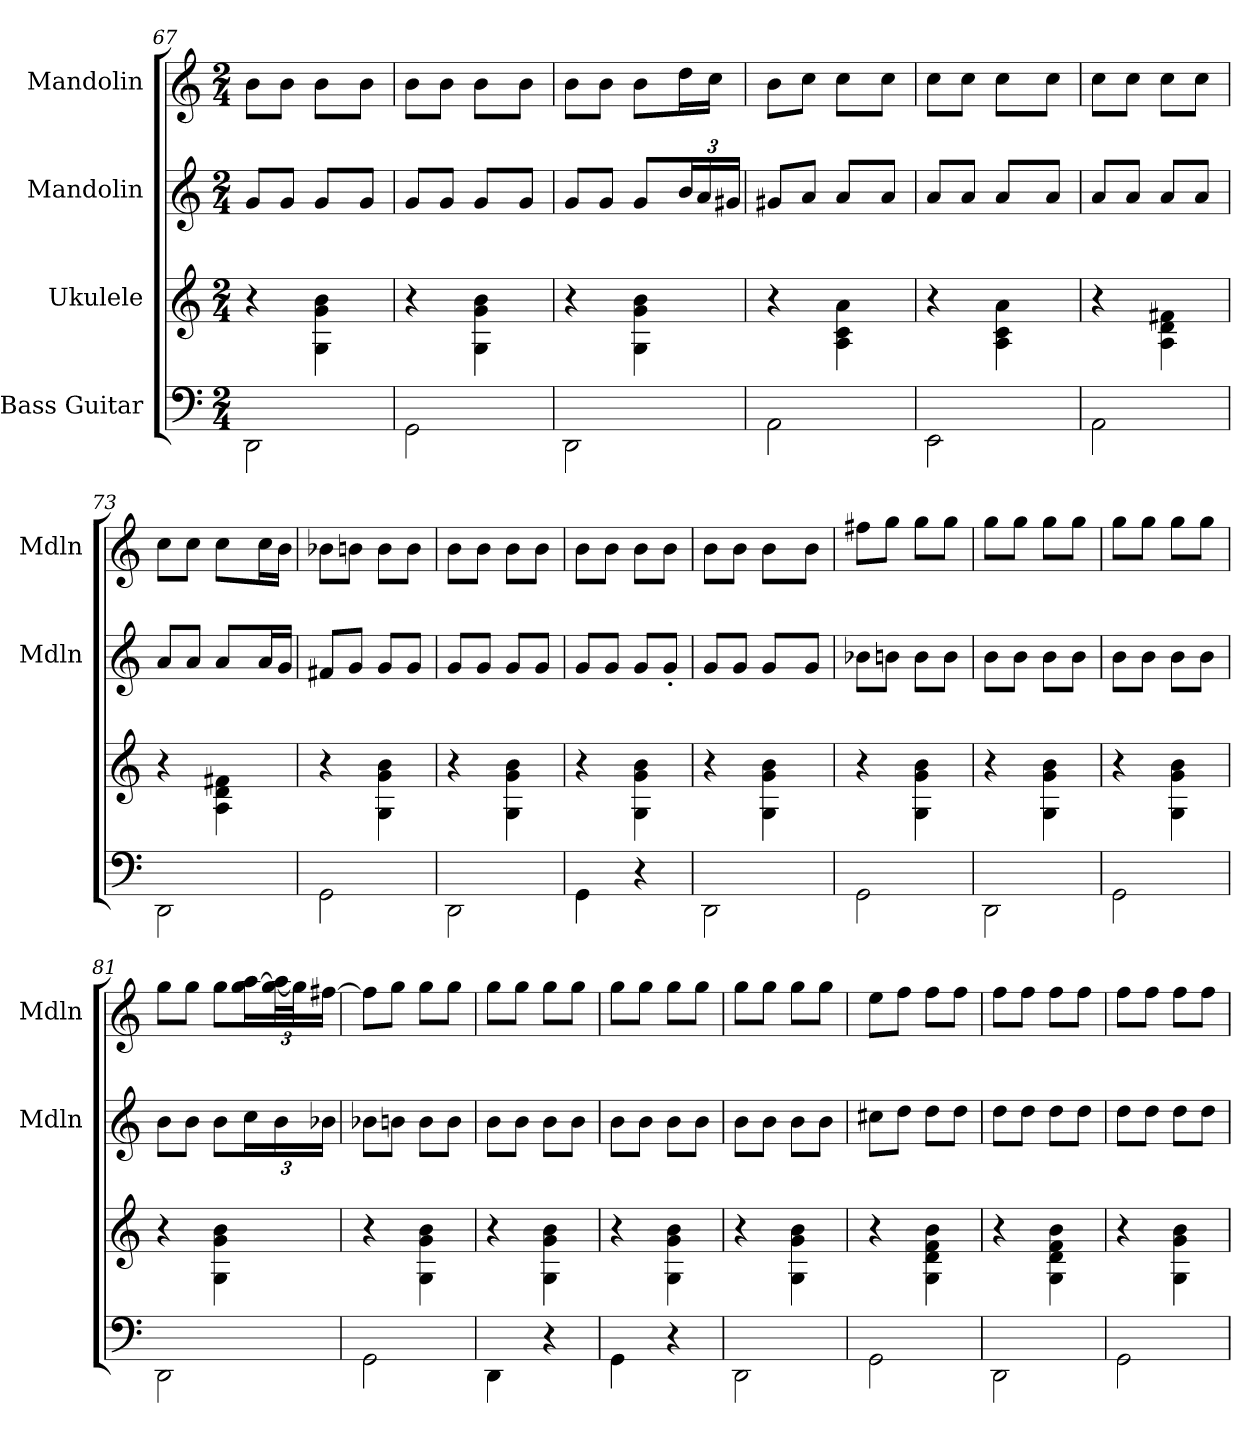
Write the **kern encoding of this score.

**kern	**kern	**kern	**kern
*part4	*part3	*part2	*part1
*staff4	*staff3	*staff2	*staff1
*I"Bass Guitar	*I"Ukulele	*I"Mandolin	*I"Mandolin
*	*	*I'Mdln	*I'Mdln
!!LO:PB:g=z
*	*	*clefG2	*clefG2
*k[]	*k[]	*k[]	*k[]
*M2/4	*M2/4	*M2/4	*M2/4
=67	=67	=67	=67
*	*	*	*^
2DD\	4r	8g/L	8b\L	3ryy
.	.	8g/J	8b\J	.
.	4G\ 4g\ 4b\	8g/L	8b\L	.
*	*	*	*MM131	*
.	.	.	.	6ryy
.	.	8g/J	8b\J	.
=68	=68	=68	=68	=68
2GG\	4r	8g/L	8b\L	3ryy
.	.	8g/J	8b\J	.
.	4G\ 4g\ 4b\	8g/L	8b\L	.
*	*	*	*MM132	*
.	.	.	.	6ryy
.	.	8g/J	8b\J	.
=69	=69	=69	=69	=69
2DD\	4r	8g/L	8b\L	3ryy
.	.	8g/J	8b\J	.
.	4G\ 4g\ 4b\	8g/L	8b\L	.
*	*	*	*MM133	*
.	.	.	.	6ryy
*	*	*Xbrackettup	*	*
.	.	24b/L	16dd\L	.
.	.	24a/	.	.
.	.	.	16cc\JJ	.
.	.	24g#X/JJ	.	.
!!LO:LB:g=z	!!
=70	=70	=70	=70	=70
2AA\	4r	8g#X/L	8b\L	3ryy
.	.	8a/J	8cc\J	.
.	4A\ 4c\ 4a\	8a/L	8cc\L	.
*	*	*	*MM134	*
.	.	.	.	6ryy
.	.	8a/J	8cc\J	.
=71	=71	=71	=71	=71
2EE\	4r	8a/L	8cc\L	3ryy
.	.	8a/J	8cc\J	.
.	4A\ 4c\ 4a\	8a/L	8cc\L	.
.	.	.	.	48ryy
*	*	*	*MM135	*
.	.	.	.	12..ryy
.	.	8a/J	8cc\J	.
*	*	*	*v	*v
=72	=72	=72	=72
2AA\	4r	8a/L	8cc\L
.	.	8a/J	8cc\J
.	4A\ 4d\ 4f#\	8a/L	8cc\L
*	*	*	*MM136
.	.	8a/J	8cc\J
=73	=73	=73	=73
*	*	*	*^
2DD\	4r	8a/L	8cc\L	3ryy
.	.	8a/J	8cc\J	.
.	4A\ 4d\ 4f#\	8a/L	8cc\L	.
.	.	.	.	48ryy
*	*	*	*MM137	*
.	.	.	.	12..ryy
.	.	16a/L	16cc\L	.
.	.	16g/JJ	16b\JJ	.
*	*	*	*v	*v
=74	=74	=74	=74
2GG\	4r	8f#X/L	8b-X\L
.	.	8g/J	8bn\J
.	4G\ 4g\ 4b\	8g/L	8b\L
*	*	*	*MM138
.	.	8g/J	8b\J
=75	=75	=75	=75
2DD\	4r	8g/L	8b\L
.	.	8g/J	8b\J
.	4G\ 4g\ 4b\	8g/L	8b\L
*	*	*	*MM139
.	.	8g/J	8b\J
=76	=76	=76	=76
4GG\	4r	8g/L	8b\L
*	*	*	*MM140
.	.	8g/J	8b\J
4r	4G\ 4g\ 4b\	8g/L	8b\L
.	.	8g'/J	8b\J
!!LO:LB:g=z
=77	=77	=77	=77
*	*	*	*^
2DD\	4r	8g/L	8b\L	3ryy
.	.	8g/J	8b\J	.
.	4G\ 4g\ 4b\	8g/L	8b\L	.
.	.	.	.	48ryy
*	*	*	*MM141	*
.	.	.	.	12..ryy
.	.	8g/J	8b\J	.
*	*	*	*v	*v
=78	=78	=78	=78
2GG\	4r	8b-X\L	8ff#X\L
.	.	8bn\J	8gg\J
.	4G\ 4g\ 4b\	8b\L	8gg\L
.	.	8b\J	8gg\J
=79	=79	=79	=79
2DD\	4r	8b\L	8gg\L
.	.	8b\J	8gg\J
.	4G\ 4g\ 4b\	8b\L	8gg\L
.	.	8b\J	8gg\J
=80	=80	=80	=80
2GG\	4r	8b\L	8gg\L
.	.	8b\J	8gg\J
.	4G\ 4g\ 4b\	8b\L	8gg\L
.	.	8b\J	8gg\J
=81	=81	=81	=81
2DD\	4r	8b\L	8gg\L
.	.	8b\J	8gg\J
.	4G\ 4g\ 4b\	8b\L	8gg\L
.	.	24cc\L	24gg\ [24aa\L
.	.	24b\	[48gg\ 48aa\]L
.	.	.	48gg\J]
.	.	24b-X\JJ	[24ff#X\JJ
=82	=82	=82	=82
2GG\	4r	8b-X\L	8ff#\L]
.	.	8bn\J	8gg\J
.	4G\ 4g\ 4b\	8b\L	8gg\L
.	.	8b\J	8gg\J
=83	=83	=83	=83
4DD\	4r	8b\L	8gg\L
.	.	8b\J	8gg\J
4r	4G\ 4g\ 4b\	8b\L	8gg\L
.	.	8b\J	8gg\J
=84	=84	=84	=84
4GG\	4r	8b\L	8gg\L
.	.	8b\J	8gg\J
4r	4G\ 4g\ 4b\	8b\L	8gg\L
.	.	8b\J	8gg\J
!!LO:PB:g=z
=85	=85	=85	=85
2DD\	4r	8b\L	8gg\L
.	.	8b\J	8gg\J
.	4G\ 4g\ 4b\	8b\L	8gg\L
.	.	8b\J	8gg\J
=86	=86	=86	=86
2GG\	4r	8cc#X\L	8ee\L
.	.	8dd\J	8ff\J
.	4G\ 4d\ 4f\ 4b\	8dd\L	8ff\L
.	.	8dd\J	8ff\J
=87	=87	=87	=87
2DD\	4r	8dd\L	8ff\L
.	.	8dd\J	8ff\J
.	4G\ 4d\ 4f\ 4b\	8dd\L	8ff\L
.	.	8dd\J	8ff\J
=88	=88	=88	=88
2GG\	4r	8dd\L	8ff\L
.	.	8dd\J	8ff\J
.	4G\ 4g\ 4b\	8dd\L	8ff\L
.	.	8dd\J	8ff\J
=	=	=	=
*-	*-	*-	*-
